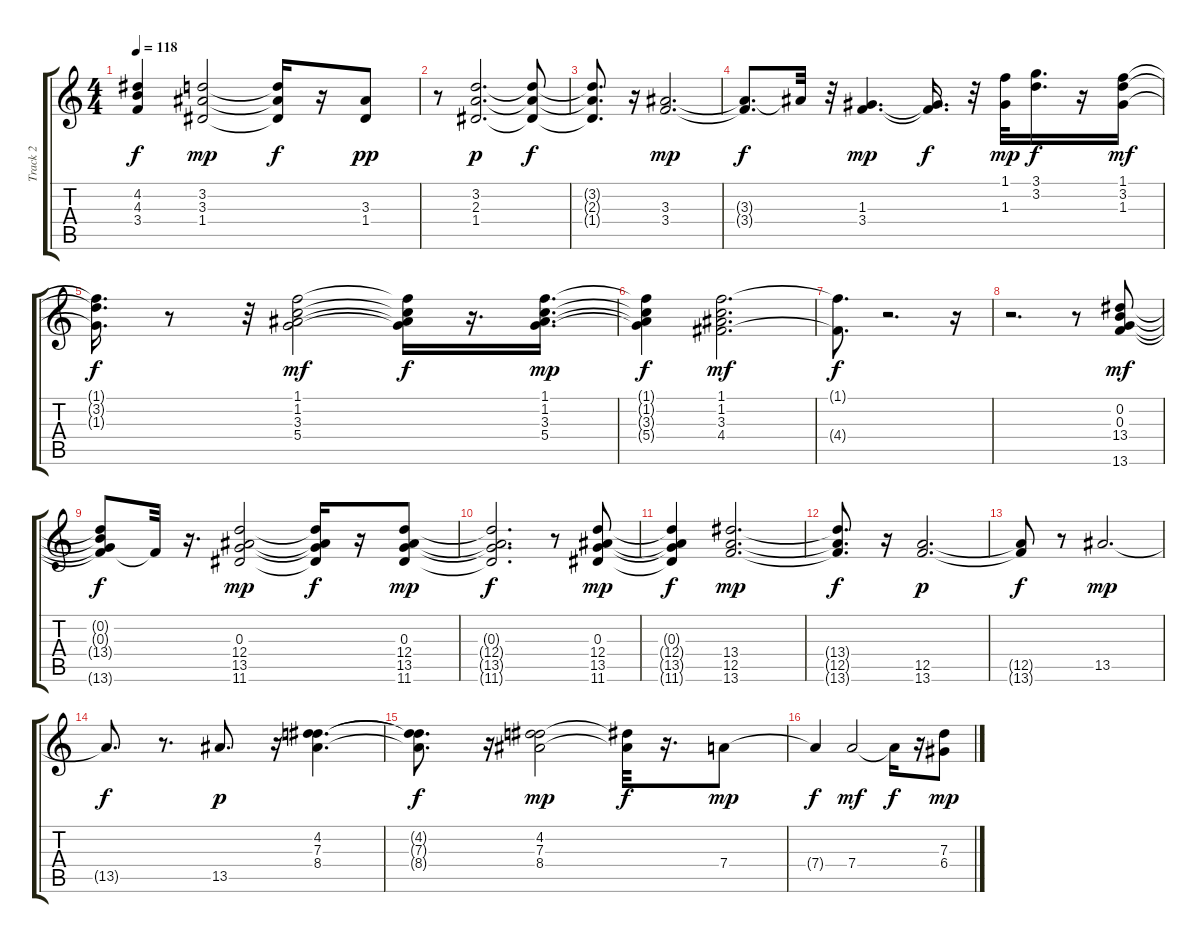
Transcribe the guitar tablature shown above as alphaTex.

\track ("Track 2" "Track 2") {instrument acousticguitarsteel}
\staff {score tabs}
\tuning (E4 B3 G3 D3 A2 E2) {hide}
\ts (4 4)
\tempo 118
\clef g2
\ks c
(4.2{t} 4.3{t} 3.4{t}).4{dy f} (3.2 3.3 1.4).2{dy mp} (3.2{t} 3.3{t} 1.4{t}).16{dy f} r.16 (3.3 1.4).8{dy pp} |
r.8 (3.2 2.3 1.4).2{d dy p} (3.2{t} 2.3{t} 1.4{t}).8{dy f} |
(3.2{t} 2.3{t} 1.4{t}).8{d} r.16 (3.3 3.4).2{d dy mp} |
(3.3{t} 3.4{t}).8{d dy f} 3.3{t}.32 r.32 (1.3 3.4).4{d dy mp} (1.3{t} 3.4{t}).16{d dy f} r.32 (1.1 1.3).32{dy mp} (3.1 3.2).16{d dy f} r.16 (1.1 3.2 1.3).16{dy mf} |
(1.1{t} 3.2{t} 1.3{t}).16{d dy f} r.8 r.32 (1.1 1.2 3.3 5.4).2{dy mf} (1.1{t} 1.2{t} 3.3{t} 5.4{t}).16{dy f} r.16{d} (1.1 1.2 3.3 5.4).16{d dy mp} |
(1.1{t} 1.2{t} 3.3{t} 5.4{t}).4{dy f} (1.1 1.2 3.3 4.4).2{d dy mf} |
(1.1{t} 4.4{t}).8{d dy f} r.2{d} r.16 |
r.2{d} r.8 (0.2 0.3 13.4 13.6).8{dy mf} |
(0.2{t} 0.3{t} 13.4{t} 13.6{t}).8{dy f} 13.6{t}.32 r.16{d} (0.3 12.4 13.5 11.6).2{dy mp} (0.3{t} 12.4{t} 13.5{t} 11.6{t}).16{dy f} r.16 (0.3 12.4 13.5 11.6).8{dy mp} |
(0.3{t} 12.4{t} 13.5{t} 11.6{t}).2{d dy f} r.8 (0.3 12.4 13.5 11.6).8{dy mp} |
(0.3{t} 12.4{t} 13.5{t} 11.6{t}).4{dy f} (13.4 12.5 13.6).2{d dy mp} |
(13.4{t} 12.5{t} 13.6{t}).8{d dy f} r.16 (12.5 13.6).2{d dy p} |
(12.5{t} 13.6{t}).8{dy f} r.8 13.5.2{d dy mp} |
13.5{t}.8{d dy f} r.8{d} 13.5.8{d dy p} r.16 (4.2 7.3 8.4).4{d} |
(4.2{t} 7.3{t} 8.4{t}).8{d dy f} r.16 (4.2 7.3 8.4).2{dy mp} (4.2{t} 8.4{t}).32{dy f} r.16{d} 7.4.8{dy mp} |
7.4{t}.4{dy f} 7.4.2{dy mf} 7.4{t}.16{dy f} r.16 (7.3 6.4).8{dy mp}
